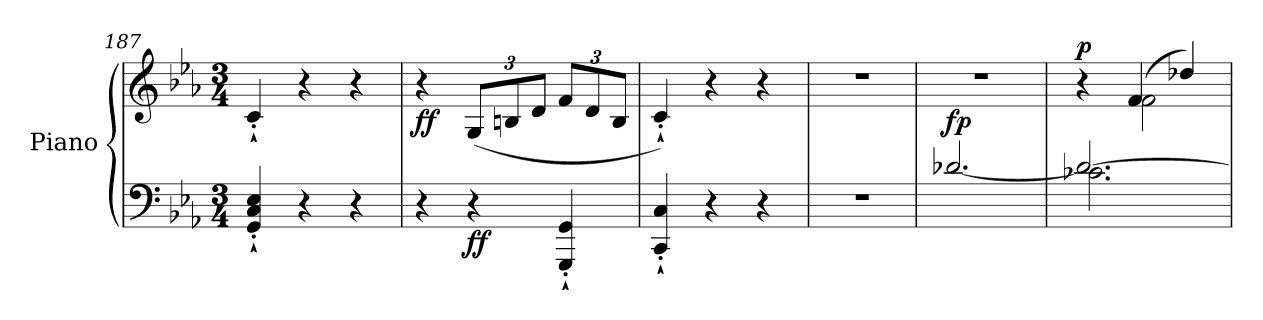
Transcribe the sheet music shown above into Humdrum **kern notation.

**kern	**kern	**dynam
*part1	*part1	*part1
*staff2	*staff1	*staff1/2
*I"Piano	*	*
*I'Pno	*	*
*clefF4	*clefG2	*
*k[b-e-a-]	*k[b-e-a-]	*
*M3/4	*M3/4	*
=187	=187	=187
4GG/'` 4C/'` 4E-/'`	4c'`/	.
4r	4r	.
4r	4r	.
!!LO:LB:g=z
=188	=188	=188
!	!	!LO:DY:b
4r	4r	ff
*	*Xbrackettup	*
!	!	!LO:DY:b=2
4r	(12G/L	ff
.	12Bn/	.
.	12d/J	.
4GGG/'` 4GG/'`	12f/L	.
.	12d/	.
.	12B/J	.
=189	=189	=189
4CC/'` 4C/'`	4c'`/)	.
4r	4r	.
4r	4r	.
=190	=190	=190
2.r	2.r	.
=191	=191	=191
!	!	!LO:DY:a=2
[2.d-X/	2.r	fp
=192	=192	=192
*^	*^	*
!	!	!	!	!LO:DY:a
2.d-/_	2.c-X\	4r	4ryy	p
.	.	(4f/	2f\	.
.	.	4dd-X/)	.	.
*v	*v	*	*	*
*	*v	*v	*
=	=	=
*-	*-	*-
